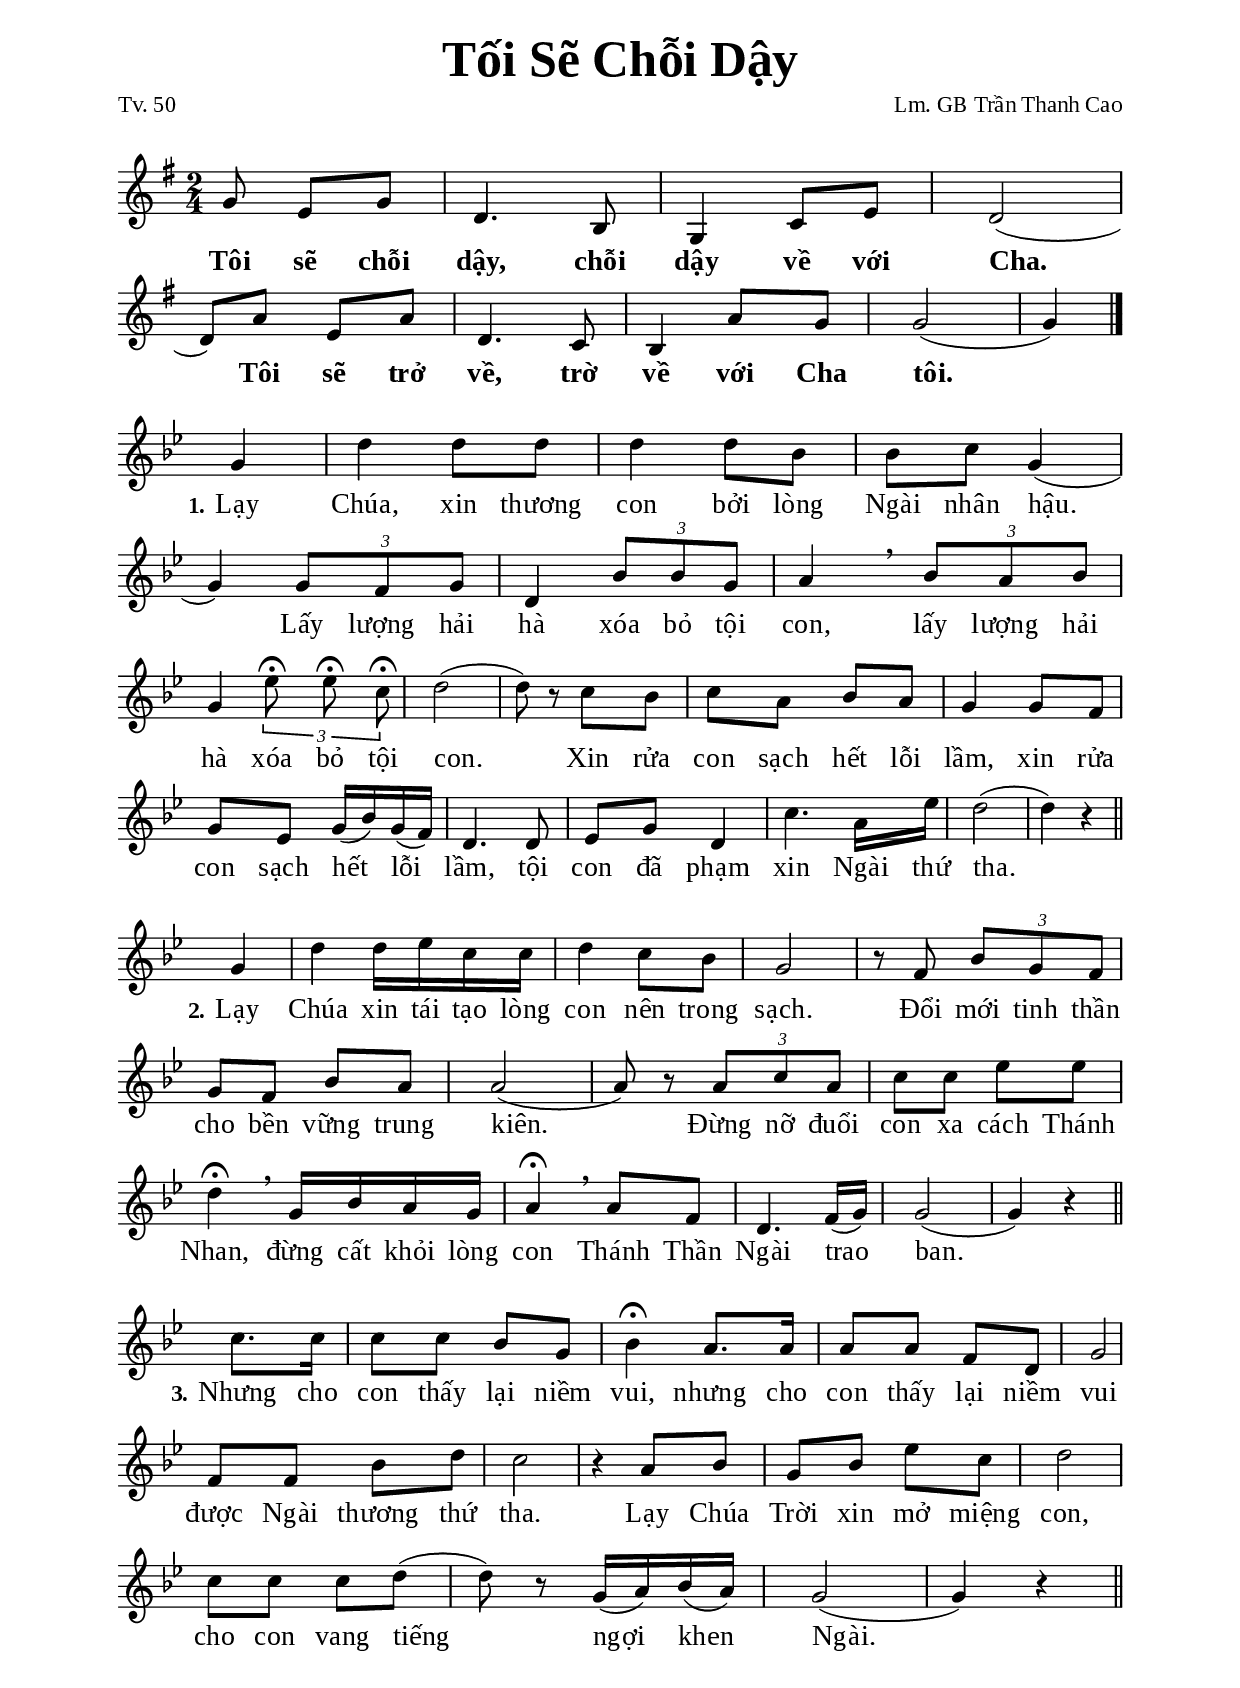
% Cài đặt chung
\version "2.22.1"
\include "english.ly"

\header {
  title = \markup { \fontsize #3 "Tối Sẽ Chỗi Dậy" }
  poet = "Tv. 50"
  composer = "Lm. GB Trần Thanh Cao"
  arranger = " "
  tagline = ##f
}

% Nhạc điệp khúc
nhacDiepKhuc = \relative c'' {
  \partial 4. g8 e g |
  d4. b8 |
  g4 c8 e |
  d2 ( |
  d8) a' e a |
  d,4. c8 |
  b4 a'8 g |
  g2 ( |
  g4) \bar "|."
}

% Nhạc phiên khúc
nhacPhienKhucMot = \relative c'' {
  \partial 4 g4 |
  d' d8 d |
  d4 d8 bf |
  bf c g4 ( |
  g) \tuplet 3/2 { g8 f g } |
  d4 \tuplet 3/2 { bf'8 bf g } |
  a4 \breathe \tuplet 3/2 { bf8 a bf } |
  \autoBeamOff
  g4 \tuplet 3/2 { ef'8 \fermata ef \fermata c \fermata } |
  \autoBeamOn
  d2 ( |
  d8) r c bf |
  c a bf a |
  g4 g8 f |
  g ef g16 (bf) g (f) |
  d4. d8 |
  ef8 g d4 |
  c'4. a16 ef' |
  d2 ( |
  d4) r \bar "||"
}

nhacPhienKhucHai = \relative c'' {
  \partial 4 g4 |
  d'4 d16 ef c c |
  d4 c8 bf |
  g2 |
  r8 f \tuplet 3/2 { bf8 g f } |
  g f bf a |
  a2 ( |
  a8) r \tuplet 3/2 { a8 c a } |
  c c ef ef |
  d4 \fermata \breathe g,16 bf a g |
  a4 \fermata \breathe a8 f |
  d4. f16 (g) |
  g2 ( |
  g4) r \bar "||"
}

nhacPhienKhucBa = \relative c'' {
  \partial 4 c8. c16 |
  c8 c bf g |
  bf4 \fermata a8. a16 |
  a8 a f d |
  g2 |
  f8 f bf d |
  c2 |
  r4 a8 bf |
  g bf ef c |
  d2 |
  c8 c c d ( |
  d) r g,16 (a) bf (a) |
  g2 ( |
  g4) r \bar "||"
}

% Lời điệp khúc
loiDiepKhuc = \lyricmode {
  Tôi sẽ chỗi dậy, chỗi dậy về với Cha.
  Tôi sẽ trở về, trờ về với Cha tôi.
}

% Lời phiên khúc
loiPhienKhucMot = \lyricmode {
  \set stanza = #"1."
  Lạy Chúa, xin thương con bởi lòng Ngài nhân hậu.
  Lấy lượng hải hà xóa bỏ tội con,
  lấy lượng hải hà xóa bỏ tội con.
  Xin rửa con sạch hết lỗi lầm,
  xin rửa con sạch hết lỗi lầm,
  tội con đã phạm xin Ngài thứ tha.
}

loiPhienKhucHai = \lyricmode {
  \set stanza = #"2."
  Lạy Chúa xin tái tạo lòng con nên trong sạch.
  Đổi mới tinh thần cho bền vững trung kiên.
  Đừng nỡ đuổi con xa cách Thánh Nhan,
  đừng cất khỏi lòng con Thánh Thần Ngài trao ban.
}

loiPhienKhucBa = \lyricmode {
  \set stanza = #"3."
  Nhưng cho con thấy lại niềm vui,
  nhưng cho con thấy lại niềm vui
  được Ngài thương thứ tha.
  Lạy Chúa Trời xin mở miệng con,
  cho con vang tiếng ngợi khen Ngài.
}


% Dàn trang
\paper {
  #(set-paper-size "a4")
  top-margin = 10\mm
  bottom-margin = 10\mm
  left-margin = 20\mm
  right-margin = 20\mm
  indent = #0
  #(define fonts
    (make-pango-font-tree
      "Liberation Serif"
      "Liberation Serif"
      "Liberation Serif"
      (/ 20 20)))
  page-count = #1
}

\score {
  \new ChoirStaff <<
    \new Staff = diepKhuc \with {
        \consists "Merge_rests_engraver"
        %\magnifyStaff #(magstep +1)
      }
      <<
      \new Voice = beSop {
        \key g \major \time 2/4 \stemNeutral \nhacDiepKhuc
      }
    >>
    \new Lyrics \lyricsto beSop \loiDiepKhuc
  >>
  \layout {
    \override Lyrics.LyricText.font-series = #'bold
    \override Lyrics.LyricText.font-size = #+2
    \override Lyrics.LyricSpace.minimum-distance = #4.0
    \override Score.BarNumber.break-visibility = ##(#f #f #f)
    \override Score.SpacingSpanner.uniform-stretching = ##t
  }
}

\score {
  \new ChoirStaff <<
    \new Staff = phienKhuc \with {
        %\magnifyStaff #(magstep +1)
      }
      <<
      \new Voice = beSop {
        \key bf \major \time 2/4 \nhacPhienKhucMot
      }
    >>
    \new Lyrics \lyricsto beSop \loiPhienKhucMot
  >>
  \layout {
    \override Staff.TimeSignature.transparent = ##t
    \override Lyrics.LyricText.font-size = #+2
    \override Lyrics.LyricSpace.minimum-distance = #2.2
    \override Score.BarNumber.break-visibility = ##(#f #f #f)
    \override Score.SpacingSpanner.uniform-stretching = ##t
  } 
}

\score {
  \new ChoirStaff <<
    \new Staff = phienKhuc \with {
        %\magnifyStaff #(magstep +1)
      }
      <<
      \new Voice = beSop {
        \key bf \major \time 2/4 \nhacPhienKhucHai
      }
    >>
    \new Lyrics \lyricsto beSop \loiPhienKhucHai
  >>
  \layout {
    \override Staff.TimeSignature.transparent = ##t
    \override Lyrics.LyricText.font-size = #+2
    \override Lyrics.LyricSpace.minimum-distance = #1.2
    \override Score.BarNumber.break-visibility = ##(#f #f #f)
    \override Score.SpacingSpanner.uniform-stretching = ##t
  } 
}

\score {
  \new ChoirStaff <<
    \new Staff = phienKhuc \with {
        %\magnifyStaff #(magstep +1)
      }
      <<
      \new Voice = beSop {
        \key bf \major \time 2/4 \nhacPhienKhucBa
      }
    >>
    \new Lyrics \lyricsto beSop \loiPhienKhucBa
  >>
  \layout {
    \override Staff.TimeSignature.transparent = ##t
    \override Lyrics.LyricText.font-size = #+2
    \override Lyrics.LyricSpace.minimum-distance = #1.8
    \override Score.BarNumber.break-visibility = ##(#f #f #f)
    \override Score.SpacingSpanner.uniform-stretching = ##t
  } 
}
